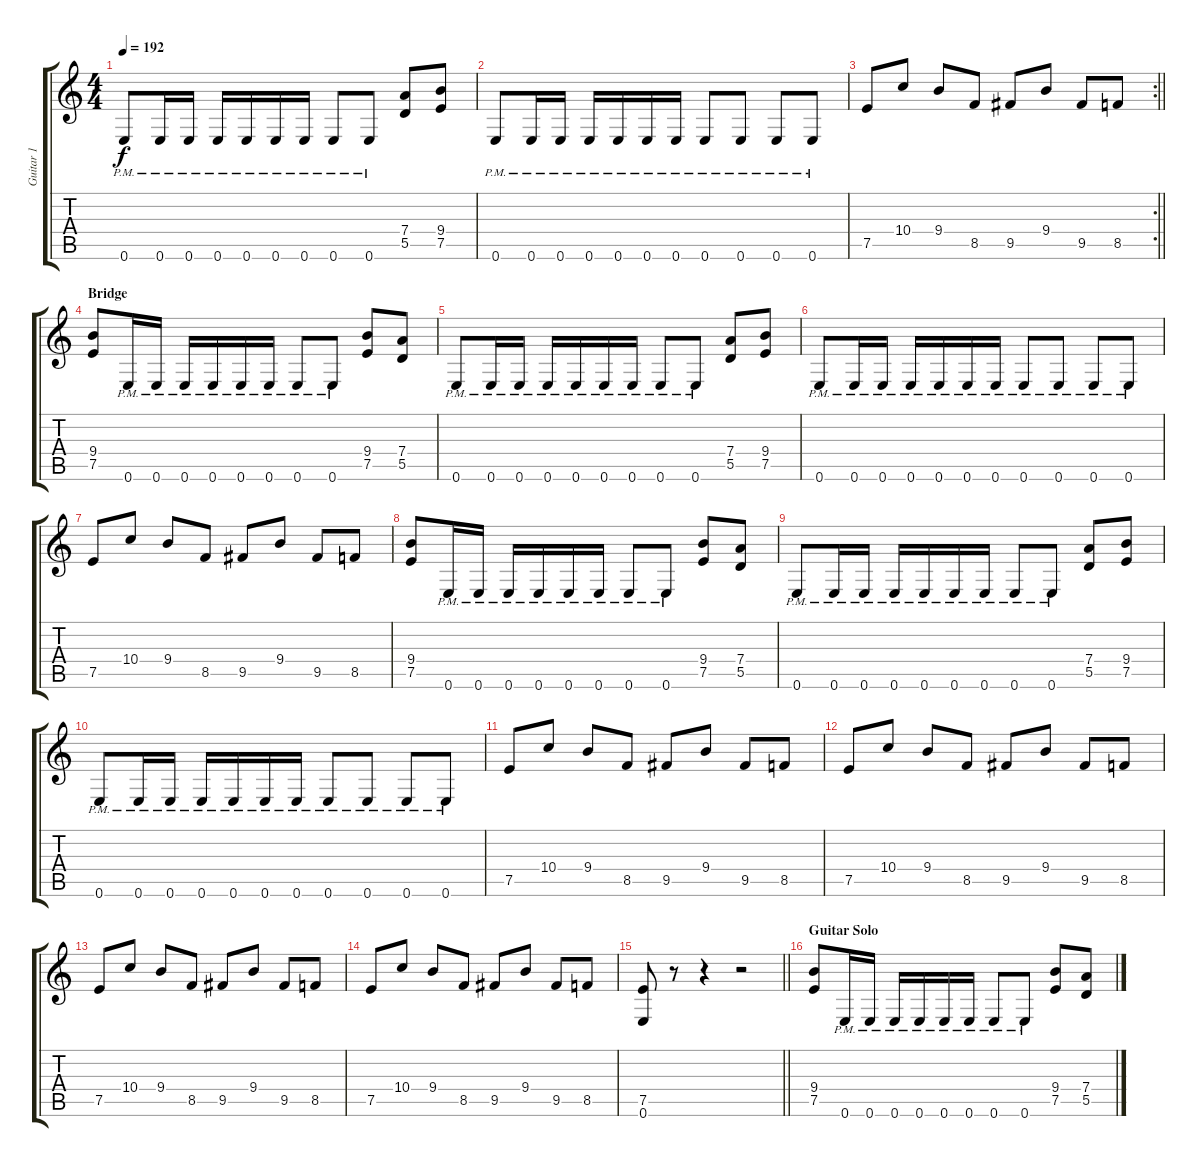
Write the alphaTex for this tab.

\track ("Guitar 1" "Guitar 1") {instrument distortionguitar}
\staff {score tabs}
\tuning (E4 B3 G3 D3 A2 E2) {hide}
\ts (4 4)
\tempo 192
\clef g2
\ks c
0.6{pm}.8{dy f} 0.6{pm}.16 0.6{pm}.16 0.6{pm}.16 0.6{pm}.16 0.6{pm}.16 0.6{pm}.16 0.6{pm}.8 0.6{pm}.8 (7.4 5.5).8 (9.4 7.5).8 |
0.6{pm}.8 0.6{pm}.16 0.6{pm}.16 0.6{pm}.16 0.6{pm}.16 0.6{pm}.16 0.6{pm}.16 0.6{pm}.8 0.6{pm}.8 0.6{pm}.8 0.6{pm}.8 |
\rc 2
\barLineRight lightlight
7.5.8 10.4.8 9.4.8 8.5.8 9.5.8 9.4.8 9.5.8 8.5.8 |
\section ("" "Bridge")
(9.4 7.5).8 0.6{pm}.16 0.6{pm}.16 0.6{pm}.16 0.6{pm}.16 0.6{pm}.16 0.6{pm}.16 0.6{pm}.8 0.6{pm}.8 (9.4 7.5).8 (7.4 5.5).8 |
0.6{pm}.8 0.6{pm}.16 0.6{pm}.16 0.6{pm}.16 0.6{pm}.16 0.6{pm}.16 0.6{pm}.16 0.6{pm}.8 0.6{pm}.8 (7.4 5.5).8 (9.4 7.5).8 |
0.6{pm}.8 0.6{pm}.16 0.6{pm}.16 0.6{pm}.16 0.6{pm}.16 0.6{pm}.16 0.6{pm}.16 0.6{pm}.8 0.6{pm}.8 0.6{pm}.8 0.6{pm}.8 |
7.5.8 10.4.8 9.4.8 8.5.8 9.5.8 9.4.8 9.5.8 8.5.8 |
(9.4 7.5).8 0.6{pm}.16 0.6{pm}.16 0.6{pm}.16 0.6{pm}.16 0.6{pm}.16 0.6{pm}.16 0.6{pm}.8 0.6{pm}.8 (9.4 7.5).8 (7.4 5.5).8 |
0.6{pm}.8 0.6{pm}.16 0.6{pm}.16 0.6{pm}.16 0.6{pm}.16 0.6{pm}.16 0.6{pm}.16 0.6{pm}.8 0.6{pm}.8 (7.4 5.5).8 (9.4 7.5).8 |
0.6{pm}.8 0.6{pm}.16 0.6{pm}.16 0.6{pm}.16 0.6{pm}.16 0.6{pm}.16 0.6{pm}.16 0.6{pm}.8 0.6{pm}.8 0.6{pm}.8 0.6{pm}.8 |
7.5.8 10.4.8 9.4.8 8.5.8 9.5.8 9.4.8 9.5.8 8.5.8 |
7.5.8 10.4.8 9.4.8 8.5.8 9.5.8 9.4.8 9.5.8 8.5.8 |
7.5.8 10.4.8 9.4.8 8.5.8 9.5.8 9.4.8 9.5.8 8.5.8 |
7.5.8 10.4.8 9.4.8 8.5.8 9.5.8 9.4.8 9.5.8 8.5.8 |
\barLineRight lightlight
(7.5 0.6).8 r.8 r.4 r.2 |
\section ("" "Guitar Solo")
(9.4 7.5).8{volume 10 instrument distortionguitar} 0.6{pm}.16 0.6{pm}.16 0.6{pm}.16 0.6{pm}.16 0.6{pm}.16 0.6{pm}.16 0.6{pm}.8 0.6{pm}.8 (9.4 7.5).8 (7.4 5.5).8
